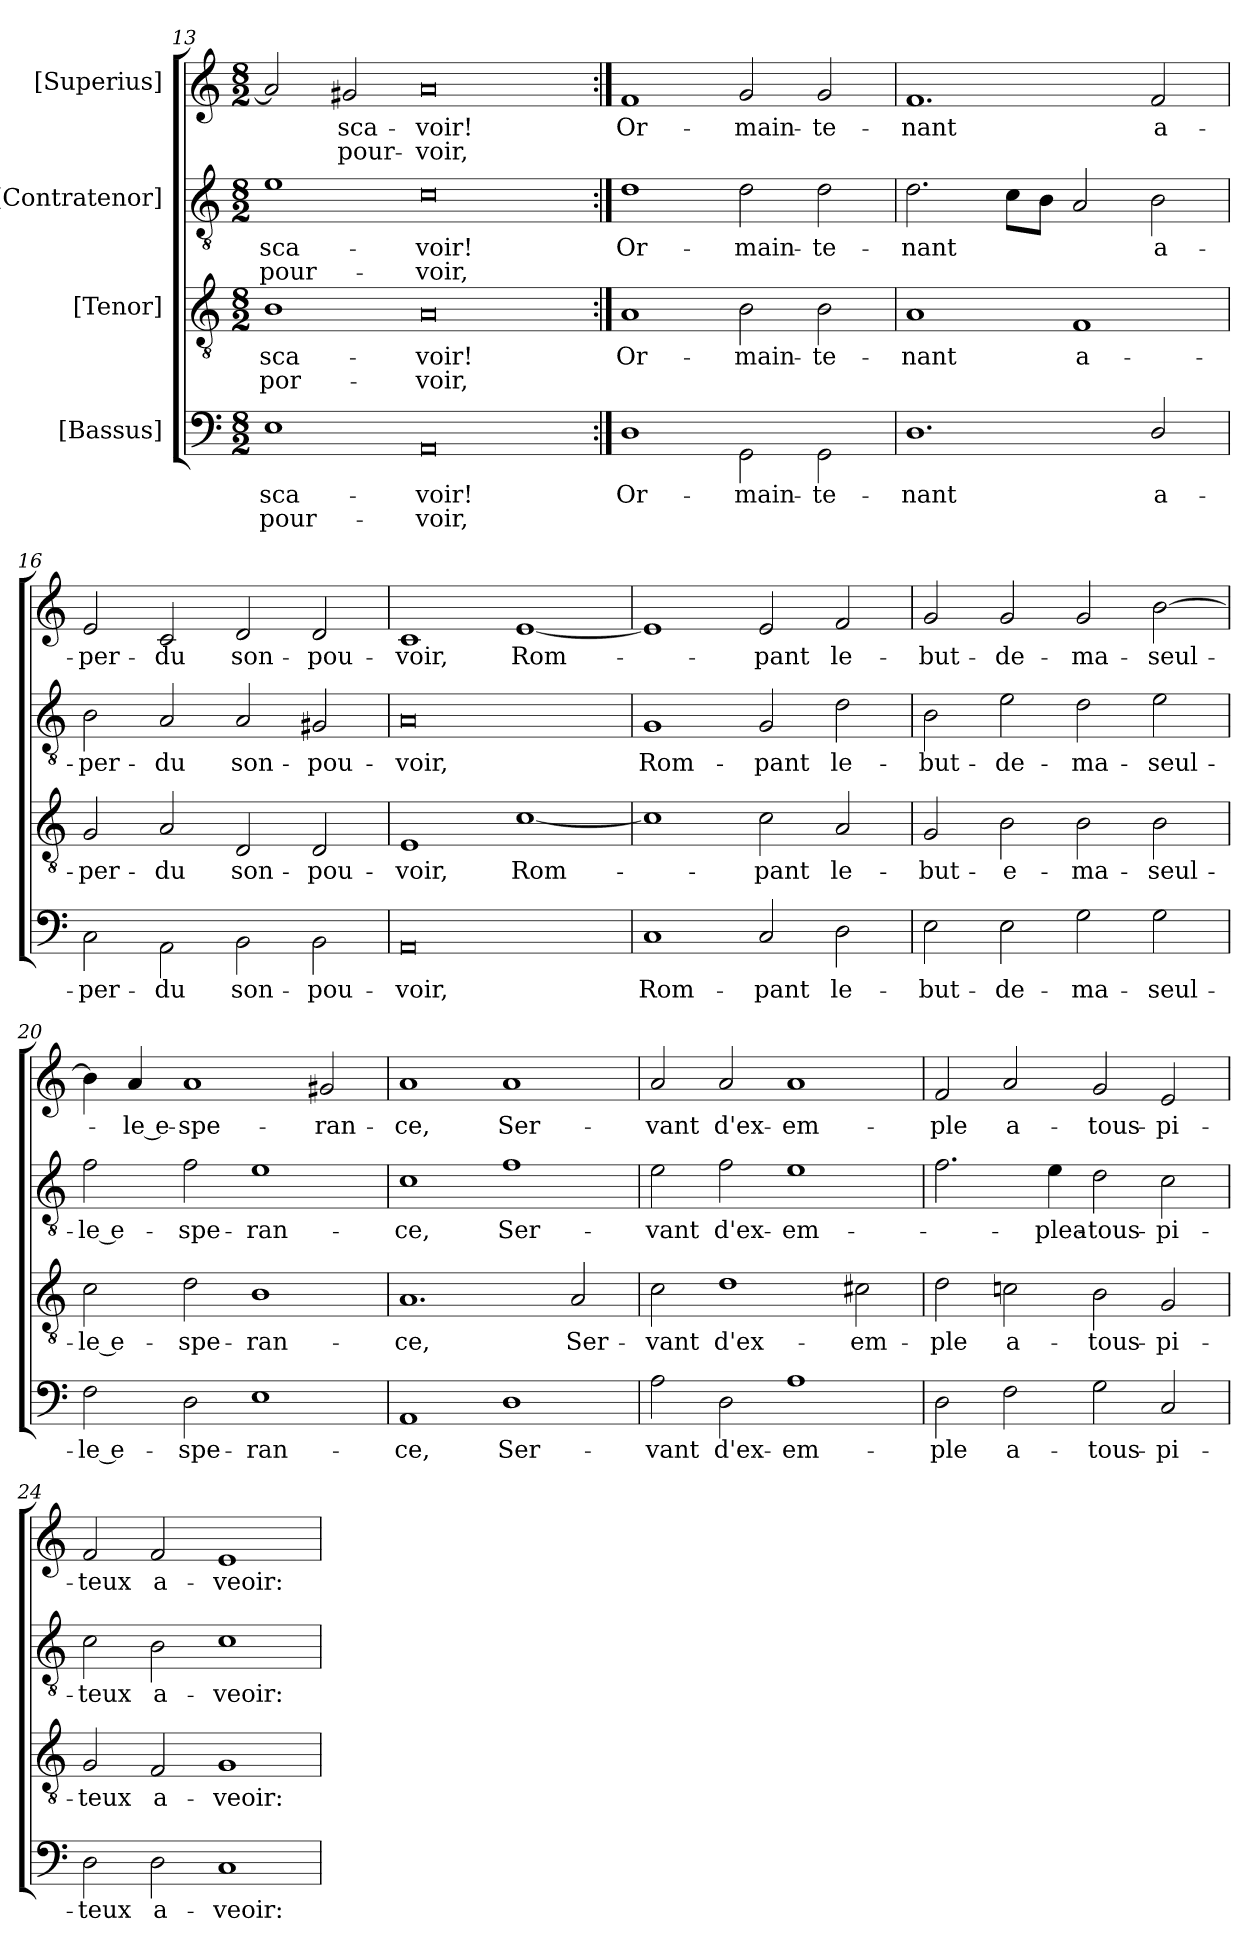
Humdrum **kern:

**kern	**text	**text	**kern	**text	**text	**kern	**text	**text	**kern	**text	**text
*part4	*part4	*part4	*part3	*part3	*part3	*part2	*part2	*part2	*part1	*part1	*part1
*staff4	*staff4	*staff4	*staff3	*staff3	*staff3	*staff2	*staff2	*staff2	*staff1	*staff1	*staff1
*I"[Bassus]	*	*	*I"[Tenor]	*	*	*I"[Contratenor]	*	*	*I"[Superius]	*	*
*clefF4	*	*	*clefGv2	*	*	*clefGv2	*	*	*clefG2	*	*
*k[]	*	*	*k[]	*	*	*k[]	*	*	*k[]	*	*
*M8/2	*	*	*M8/2	*	*	*M8/2	*	*	*M8/2	*	*
=13	=13	=13	=13	=13	=13	=13	=13	=13	=13	=13	=13
1E/	sca-	pour-	1B\	sca-	por-	1e/	sca-	pour-	2a/]	.	.
.	.	.	.	.	.	.	.	.	2g#X/	sca-	pour-
0AA/	-voir!	-voir,	0A/	-voir!	-voir,	0c/	-voir!	-voir,	0a/	-voir!	-voir,
=14:|!	=14:|!	=14:|!	=14:|!	=14:|!	=14:|!	=14:|!	=14:|!	=14:|!	=14:|!	=14:|!	=14:|!
1D/	Or-	.	1A/	Or-	.	1d/	Or-	.	1f/	Or-	.
2GG\	main-	.	2B\	main-	.	2d\	main-	.	2g/	main-	.
2GG\	-te-	.	2B\	-te-	.	2d\	-te-	.	2g/	-te-	.
=15	=15	=15	=15	=15	=15	=15	=15	=15	=15	=15	=15
1.D/	-nant	.	1A/	-nant	.	2.d\	-nant	.	1.f/	-nant	.
.	.	.	.	.	.	8c\L	.	.	.	.	.
.	.	.	.	.	.	8B\J	.	.	.	.	.
.	.	.	1F/	a-	.	2A/	.	.	.	.	.
2D/	a-	.	.	.	.	2B\	a-	.	2f/	a-	.
=16	=16	=16	=16	=16	=16	=16	=16	=16	=16	=16	=16
2C\	per-	.	2G/	per-	.	2B\	per-	.	2e/	per-	.
2AA\	-du	.	2A/	-du	.	2A/	-du	.	2c/	-du	.
2BB\	son-	.	2D/	son-	.	2A/	son-	.	2d/	son-	.
2BB\	pou-	.	2D/	pou-	.	2G#X/	pou-	.	2d/	pou-	.
=17	=17	=17	=17	=17	=17	=17	=17	=17	=17	=17	=17
0AA/	-voir,	.	1E/	-voir,	.	0A/	-voir,	.	1c/	-voir,	.
.	.	.	[1c/	Rom-	.	.	.	.	[1e/	Rom-	.
=18	=18	=18	=18	=18	=18	=18	=18	=18	=18	=18	=18
1C/	Rom-	.	1c/]	.	.	1G/	Rom-	.	1e/]	.	.
2C/	-pant	.	2c\	-pant	.	2G/	-pant	.	2e/	-pant	.
2D\	le-	.	2A/	le-	.	2d\	le-	.	2f/	le-	.
=19	=19	=19	=19	=19	=19	=19	=19	=19	=19	=19	=19
2E\	but-	.	2G/	but-	.	2B\	but-	.	2g/	but-	.
2E\	de-	.	2B\	e-	.	2e\	de-	.	2g/	de-	.
2G\	ma-	.	2B\	ma-	.	2d\	ma-	.	2g/	ma-	.
2G\	seul-	.	2B\	seul-	.	2e\	seul-	.	[2b\	seul-	.
=20	=20	=20	=20	=20	=20	=20	=20	=20	=20	=20	=20
2F\	-le e-	.	2c\	-le e-	.	2f\	-le e-	.	4b\]	.	.
.	.	.	.	.	.	.	.	.	4a/	-le e-	.
2D\	-spe-	.	2d\	-spe-	.	2f\	-spe-	.	1a/	-spe-	.
1E/	-ran-	.	1B\	-ran-	.	1e/	-ran-	.	.	.	.
.	.	.	.	.	.	.	.	.	2g#X/	-ran-	.
=21	=21	=21	=21	=21	=21	=21	=21	=21	=21	=21	=21
1AA/	-ce,	.	1.A/	-ce,	.	1c/	-ce,	.	1a/	-ce,	.
1D/	Ser-	.	.	.	.	1f/	Ser-	.	1a/	Ser-	.
.	.	.	2A/	Ser-	.	.	.	.	.	.	.
=22	=22	=22	=22	=22	=22	=22	=22	=22	=22	=22	=22
2A\	-vant	.	2c\	-vant	.	2e\	-vant	.	2a/	-vant	.
2D\	d'ex-	.	1d/	d'ex-	.	2f\	d'ex-	.	2a/	d'ex-	.
1A/	-em-	.	.	.	.	1e/	-em-	.	1a/	-em-	.
.	.	.	2c#X\	-em-	.	.	.	.	.	.	.
=23	=23	=23	=23	=23	=23	=23	=23	=23	=23	=23	=23
2D\	-ple	.	2d\	-ple	.	2.f\	.	.	2f/	-ple	.
2F\	a-	.	2cn\	a-	.	.	.	.	2a/	a-	.
.	.	.	.	.	.	4e\	plea-	.	.	.	.
2G\	tous-	.	2B\	tous-	.	2d\	tous-	.	2g/	tous-	.
2C/	pi-	.	2G/	pi-	.	2c\	pi-	.	2e/	pi-	.
=24	=24	=24	=24	=24	=24	=24	=24	=24	=24	=24	=24
2D\	-teux	.	2G/	-teux	.	2c\	-teux	.	2f/	-teux	.
2D\	a-	.	2F/	a-	.	2B\	a-	.	2f/	a-	.
1C/	veoir:-	.	1G/	veoir:-	.	1c/	veoir:-	.	1e/	veoir:-	.
=	=	=	=	=	=	=	=	=	=	=	=
*-	*-	*-	*-	*-	*-	*-	*-	*-	*-	*-	*-
